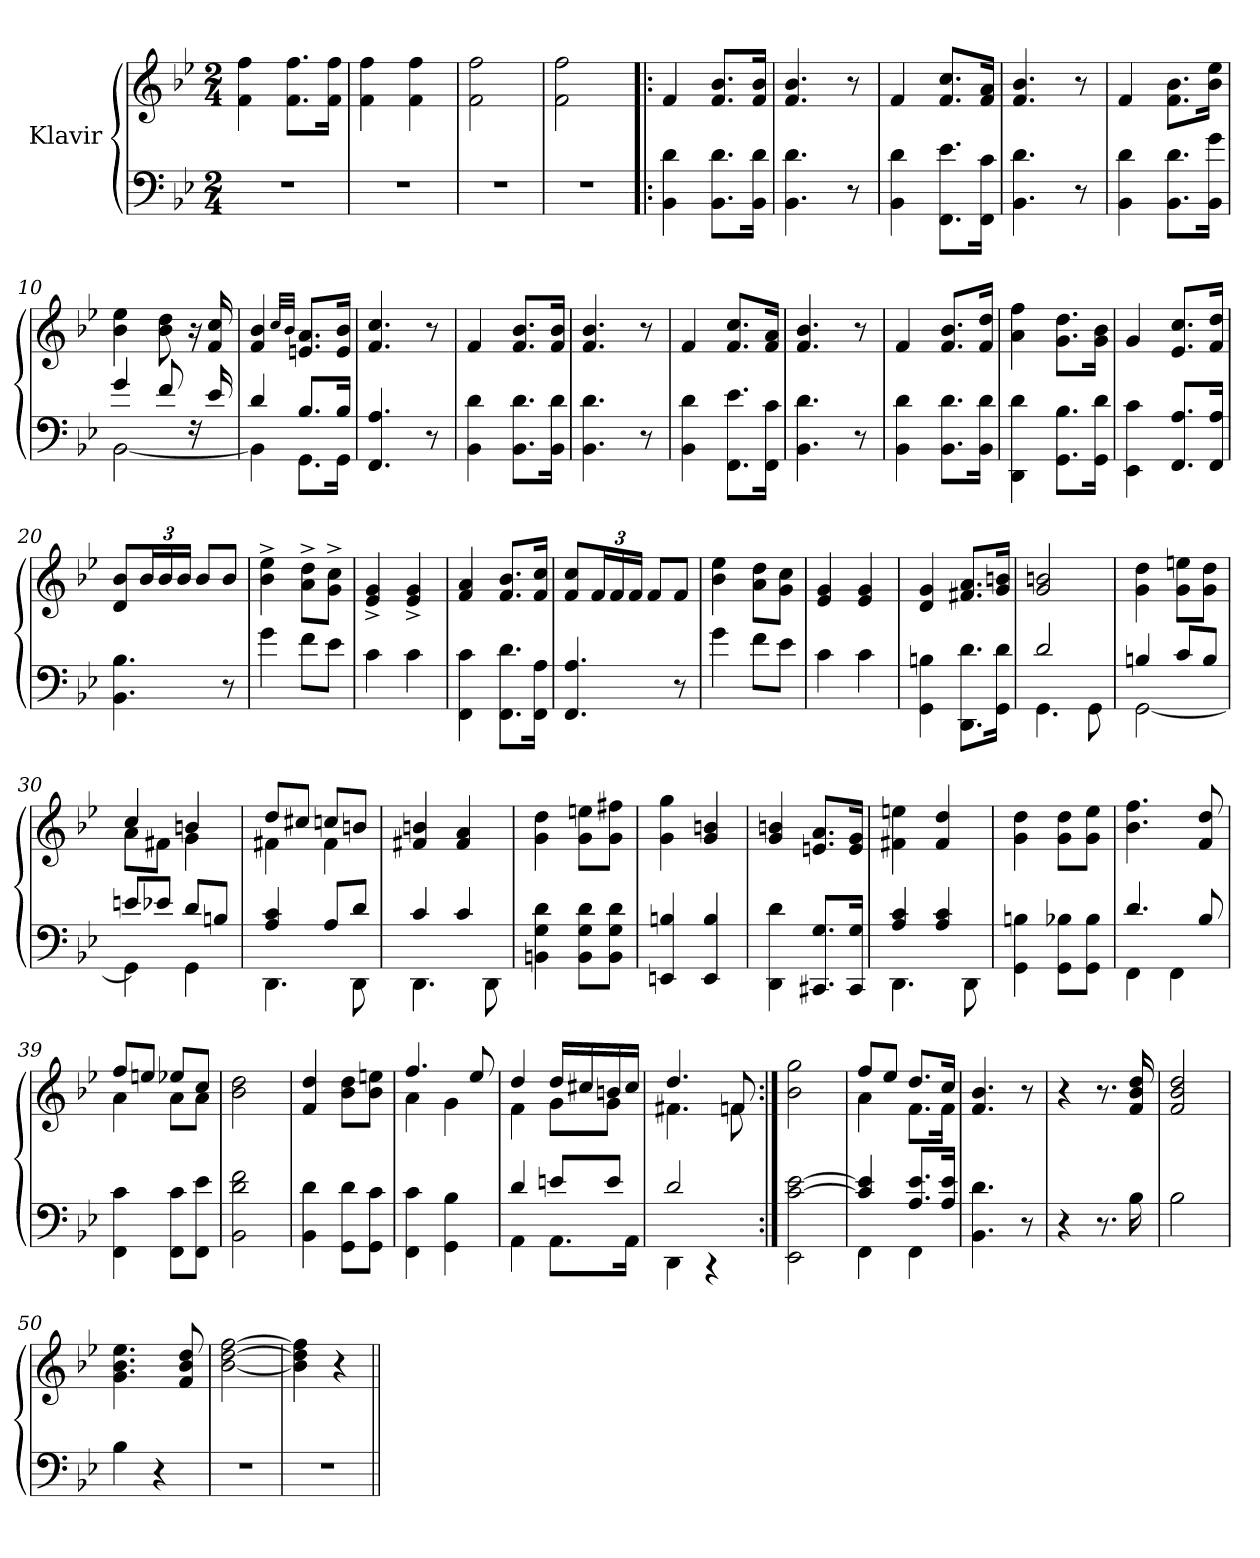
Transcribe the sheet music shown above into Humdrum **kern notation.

**kern	**kern
*part1	*part1
*staff2	*staff1
*I"Klavir	*
*clefF4	*clefG2
*k[b-e-]	*k[b-e-]
*M2/4	*M2/4
=1	=1
2r	4f\ 4ff\
.	8.f\ 8.ff\L
.	16f\ 16ff\Jk
=2	=2
2r	4f\ 4ff\
.	4f\ 4ff\
=3	=3
2r	2f\ 2ff\
=4	=4
2r	2f\ 2ff\
=5!|:	=5!|:
4BB-\ 4d\	4f/
8.BB-\ 8.d\L	8.f/ 8.b-/L
16BB-\ 16d\Jk	16f/ 16b-/Jk
=6	=6
4.BB-\ 4.d\	4.f/ 4.b-/
8r	8r
=7	=7
4BB-\ 4d\	4f/
8.FF\ 8.e-\L	8.f/ 8.cc/L
16FF\ 16c\Jk	16f/ 16a/Jk
=8	=8
4.BB-\ 4.d\	4.f/ 4.b-/
8r	8r
!!LO:LB:g=z
=9	=9
4BB-\ 4d\	4f/
8.BB-\ 8.d\L	8.f\ 8.b-\L
16BB-\ 16g\Jk	16b-\ 16ee-\Jk
=10	=10
*^	*
4g/	[2BB-\	4b-\ 4ee-\
8f/	.	8b-\ 8dd\
16rF	.	16r
16e-/	.	16f/ 16cc/
=11	=11	=11
4d/	4BB-\]	4f/ 4b-/
.	.	32qcc/LLL
.	.	32qb-/JJJ
8.B-/L	8.GG\L	8.en/ 8.a/L
16B-/Jk	16GG\Jk	16e/ 16b-/Jk
*v	*v	*
=12	=12
4.FF/ 4.A/	4.f/ 4.cc/
8r	8r
=13	=13
4BB-\ 4d\	4f/
8.BB-\ 8.d\L	8.f/ 8.b-/L
16BB-\ 16d\Jk	16f/ 16b-/Jk
=14	=14
4.BB-\ 4.d\	4.f/ 4.b-/
8r	8r
=15	=15
4BB-\ 4d\	4f/
8.FF\ 8.e-\L	8.f/ 8.cc/L
16FF\ 16c\Jk	16f/ 16a/Jk
=16	=16
4.BB-\ 4.d\	4.f/ 4.b-/
8r	8r
!!LO:LB:g=z
=17	=17
4BB-\ 4d\	4f/
8.BB-\ 8.d\L	8.f/ 8.b-/L
16BB-\ 16d\Jk	16f/ 16dd/Jk
=18	=18
4DD\ 4d\	4a\ 4ff\
8.GG\ 8.B-\L	8.g\ 8.dd\L
16GG\ 16d\Jk	16g\ 16b-\Jk
=19	=19
4EE-\ 4c\	4g/
8.FF/ 8.A/L	8.e-/ 8.cc/L
16FF/ 16A/Jk	16f/ 16dd/Jk
=20	=20
4.BB-\ 4.B-\	8d/ 8b-/L
*	*Xbrackettup
.	24b-/L
.	24b-/
.	24b-/JJ
.	8b-/L
8r	8b-/J
=21	=21
4g\	4b-\^ 4ee-\^
8f\L	8a\^ 8dd\^L
8e-\J	8g\^ 8cc\^J
=22	=22
4c\	4e-/^ 4g/^
4c\	4e-/^ 4g/^
!!LO:LB:g=z
=23	=23
4FF\ 4c\	4f/ 4a/
8.FF\ 8.d\L	8.f/ 8.b-/L
16FF\ 16A\Jk	16f/ 16cc/Jk
=24	=24
4.FF/ 4.A/	8f/ 8cc/L
.	24f/L
.	24f/
.	24f/JJ
.	8f/L
8r	8f/J
=25	=25
4g\	4b-\ 4ee-\
8f\L	8a\ 8dd\L
8e-\J	8g\ 8cc\J
=26	=26
4c\	4e-/ 4g/
4c\	4e-/ 4g/
=27	=27
4GG\ 4Bn\	4d/ 4g/
8.DD\ 8.d\L	8.f#X/ 8.a/L
16GG\ 16d\Jk	16g/ 16bn/Jk
=28	=28
*^	*
2d/	4.GG\	2g/ 2bn/
.	8GG\	.
!!LO:PB:g=z
=29	=29	=29
4Bn/	[2GG\	4g\ 4dd\
8c/L	.	8g\ 8een\L
8B/J	.	8g\ 8dd\J
=30	=30	=30
*	*	*^
8en/L	4GG\]	4cc/	8a\L
8e-X/J	.	.	8f#X\J
8d/L	4GG\	4bn/	4g\
8Bn/J	.	.	.
=31	=31	=31	=31
4A/ 4c/	4.DD\	8dd/L	4f#X\
.	.	8cc#X/J	.
8A/L	.	8ccn/L	4f#\
8d/J	8DD\	8bn/J	.
*	*	*v	*v
=32	=32	=32
4c/	4.DD\	4f#X/ 4bn/
4c/	.	4f#/ 4a/
.	8DD\	.
*v	*v	*
=33	=33
4BBn\ 4G\ 4d\	4g\ 4dd\
8BB\ 8G\ 8d\L	8g\ 8een\L
8BB\ 8G\ 8d\J	8g\ 8ff#X\J
=34	=34
4EEn/ 4Bn/	4g\ 4gg\
4EE/ 4B/	4g/ 4bn/
!!LO:LB:g=z
=35	=35
4DD\ 4d\	4g/ 4bn/
8.CC#X/ 8.G/L	8.en/ 8.a/L
16CC#/ 16G/Jk	16e/ 16g/Jk
=36	=36
*^	*
4A/ 4c/	4.DD\	4f#X\ 4een\
4A/ 4c/	.	4f#/ 4dd/
.	8DD\	.
*v	*v	*
=37	=37
4GG\ 4Bn\	4g\ 4dd\
8GG\ 8B-X\L	8g\ 8dd\L
8GG\ 8B-\J	8g\ 8ee-\J
=38	=38
*^	*
4.d/	4FF\	4.b-\ 4.ff\
.	4FF\	.
8B-/	.	8f/ 8dd/
*v	*v	*
=39	=39
*	*^
4FF\ 4c\	8ff/L	4a\
.	8een/J	.
8FF\ 8c\L	8ee-X/L	8a\L
8FF\ 8e-\J	8cc/J	8a\J
*	*v	*v
=40	=40
2BB-\ 2d\ 2f\	2b-\ 2dd\
!!LO:LB:g=z
=41	=41
4BB-\ 4d\	4f/ 4dd/
8GG\ 8d\L	8b-\ 8dd\L
8GG\ 8c\J	8b-\ 8een\J
=42	=42
*	*^
4FF\ 4c\	4.ff/	4a\
4GG\ 4B-\	.	4g\
.	8ee-/	.
=43	=43	=43
*^	*	*
4d/	4AA\	4dd/	4f\
8en/L	8.AA\L	16dd/LL	8g\L
.	.	16cc#X/	.
8e/J	.	16bn/	8g\J
.	16AA\Jk	16cc#/JJ	.
=44	=44	=44	=44
2d/	4DD\	4.dd/	4.f#X\
.	4r	.	.
.	.	8fn/	8f\
*v	*v	*	*
*	*v	*v
=45:|!	=45:|!
2EE-\ [2c\ [2e-\	2b-\ 2gg\
=46	=46
*^	*^
4c/] 4e-/]	4FF\	8ff/L	4a\
.	.	8ee-/J	.
8.A/ 8.e-/L	4FF\	8.dd/L	8.f\L
16A/ 16e-/Jk	.	16cc/Jk	16f\Jk
*v	*v	*	*
*	*v	*v
=47	=47
4.BB-\ 4.d\	4.f/ 4.b-/
8r	8r
!!LO:LB:g=z
=48	=48
4r	4r
8.r	8.r
16B-\	16f/ 16b-/ 16dd/
=49	=49
2B-\	2f/ 2b-/ 2dd/
=50	=50
4B-\	4.g\ 4.b-\ 4.ee-\
4r	.
.	8f/ 8b-/ 8dd/
=51	=51
2r	[2b-\ [2dd\ [2ff\
=52	=52
2r	4b-\] 4dd\] 4ff\]
.	4r
=||	=||
*-	*-
